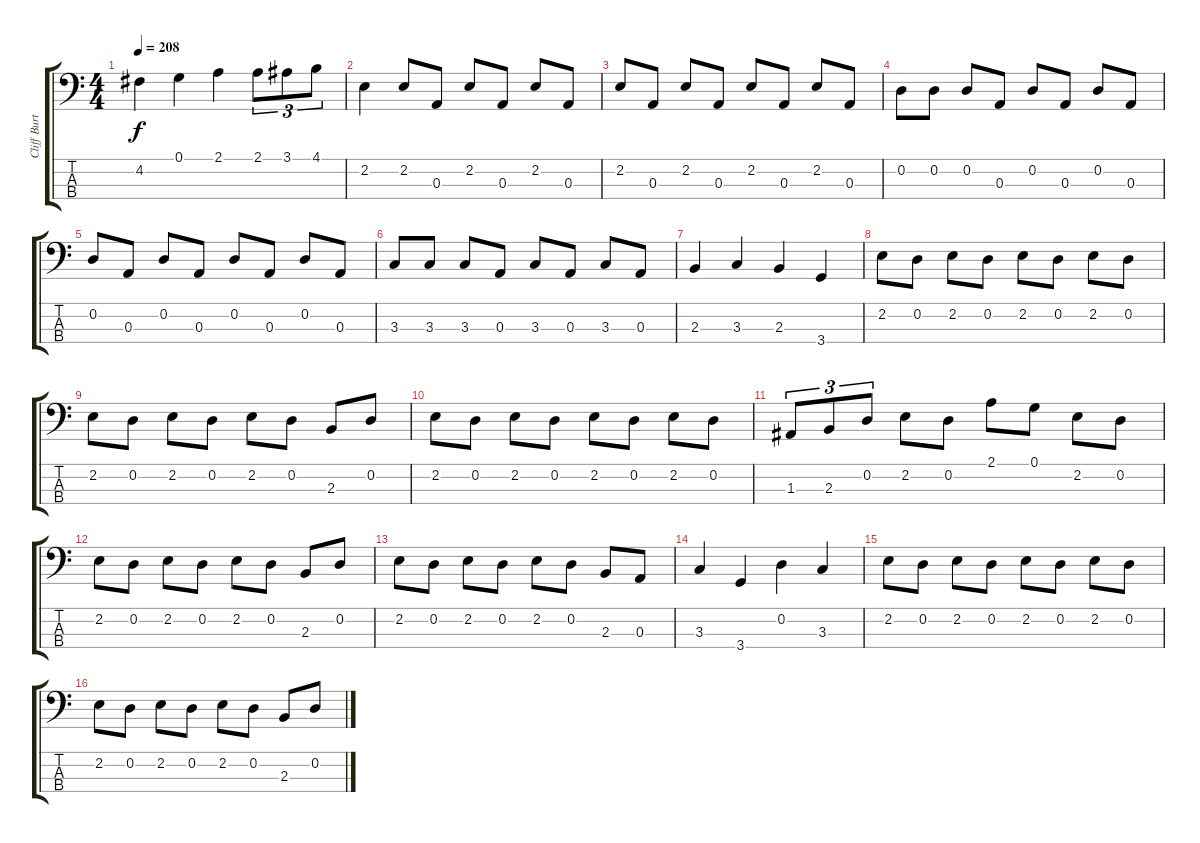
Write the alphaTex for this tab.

\track ("Cliff Burton (Bass)" "Cliff Burt") {instrument electricbassfinger}
\staff {score tabs}
\tuning (G2 D2 A1 E1) {hide}
\ts (4 4)
\tempo 208
\clef f4
\ks c
4.2.4{dy f} 0.1.4 2.1.4 2.1.8{tu (3 2)} 3.1.8{tu (3 2)} 4.1.8{tu (3 2)} |
2.2.4 2.2.8 0.3.8 2.2.8 0.3.8 2.2.8 0.3.8 |
2.2.8 0.3.8 2.2.8 0.3.8 2.2.8 0.3.8 2.2.8 0.3.8 |
0.2.8 0.2.8 0.2.8 0.3.8 0.2.8 0.3.8 0.2.8 0.3.8 |
0.2.8 0.3.8 0.2.8 0.3.8 0.2.8 0.3.8 0.2.8 0.3.8 |
3.3.8 3.3.8 3.3.8 0.3.8 3.3.8 0.3.8 3.3.8 0.3.8 |
2.3.4 3.3.4 2.3.4 3.4.4 |
2.2.8 0.2.8 2.2.8 0.2.8 2.2.8 0.2.8 2.2.8 0.2.8 |
2.2.8 0.2.8 2.2.8 0.2.8 2.2.8 0.2.8 2.3.8 0.2.8 |
2.2.8 0.2.8 2.2.8 0.2.8 2.2.8 0.2.8 2.2.8 0.2.8 |
1.3.8{tu (3 2)} 2.3.8{tu (3 2)} 0.2.8{tu (3 2)} 2.2.8 0.2.8 2.1.8 0.1.8 2.2.8 0.2.8 |
2.2.8 0.2.8 2.2.8 0.2.8 2.2.8 0.2.8 2.3.8 0.2.8 |
2.2.8 0.2.8 2.2.8 0.2.8 2.2.8 0.2.8 2.3.8 0.3.8 |
3.3.4 3.4.4 0.2.4 3.3.4 |
2.2.8 0.2.8 2.2.8 0.2.8 2.2.8 0.2.8 2.2.8 0.2.8 |
2.2.8 0.2.8 2.2.8 0.2.8 2.2.8 0.2.8 2.3.8 0.2.8
